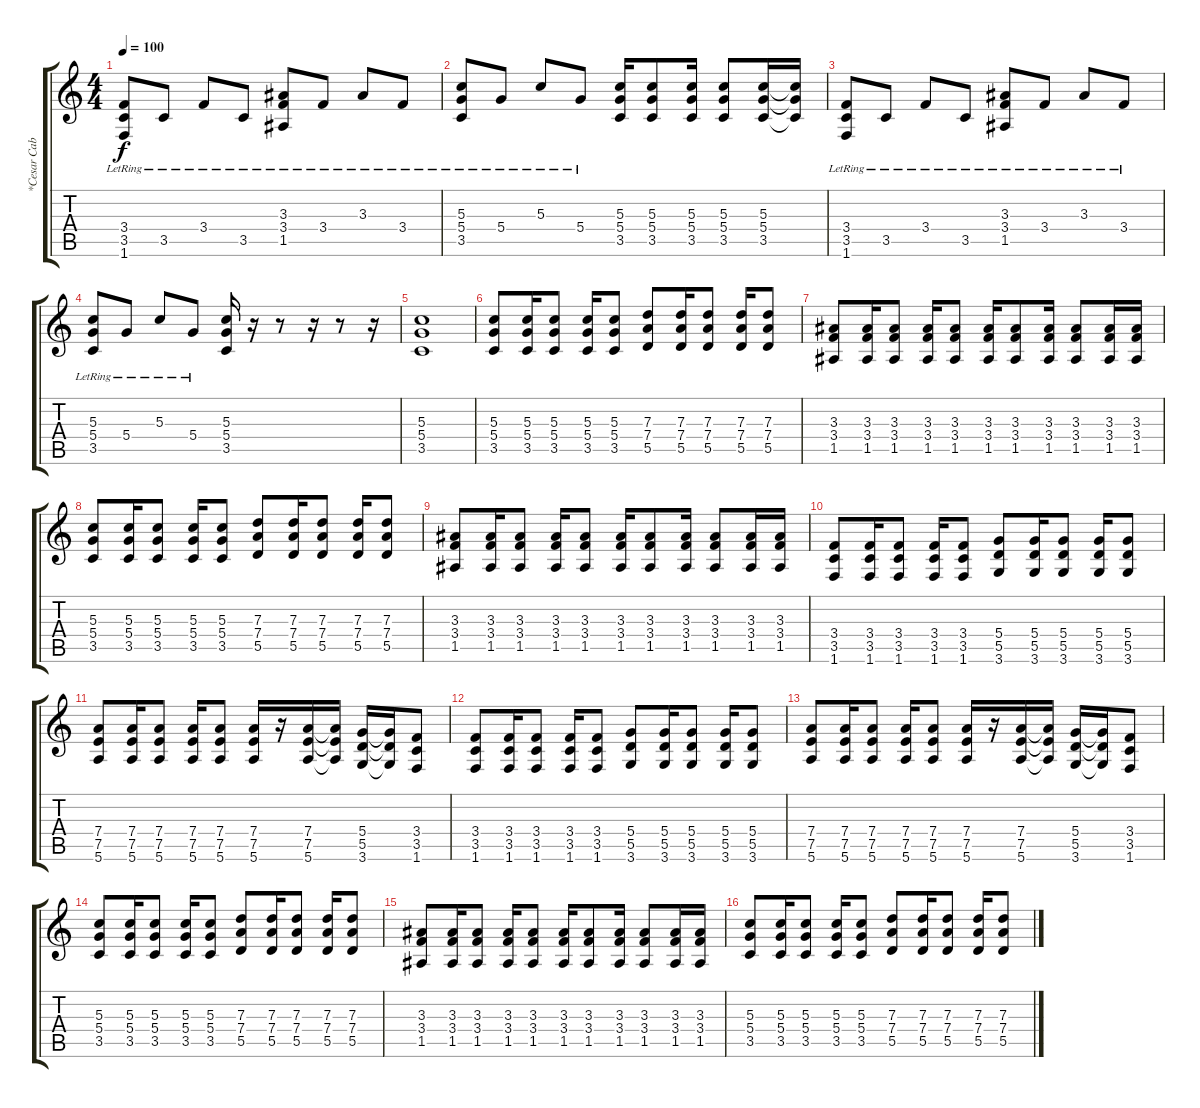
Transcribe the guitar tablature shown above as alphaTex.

\track ("*Cesar Cabal" "*Cesar Cab") {instrument distortionguitar}
\staff {score tabs}
\tuning (E4 B3 G3 D3 A2 E2) {hide}
\ts (4 4)
\tempo 100
\clef g2
\ks c
(3.4{lr} 3.5{lr} 1.6{lr}).8{dy f} 3.5{lr}.8 3.4{lr}.8 3.5{lr}.8 (3.3{lr} 3.4{lr} 1.5{lr}).8 3.4{lr}.8 3.3{lr}.8 3.4{lr}.8 |
(5.3{lr} 5.4{lr} 3.5{lr}).8 5.4{lr}.8 5.3{lr}.8 5.4{lr}.8 (5.3 5.4 3.5).16 (5.3 5.4 3.5).8 (5.3 5.4 3.5).16 (5.3 5.4 3.5).8 (5.3 5.4 3.5).16 (5.3{t} 5.4{t} 3.5{t}).16 |
(3.4{lr} 3.5{lr} 1.6{lr}).8 3.5{lr}.8 3.4{lr}.8 3.5{lr}.8 (3.3{lr} 3.4{lr} 1.5{lr}).8 3.4{lr}.8 3.3{lr}.8 3.4{lr}.8 |
(5.3{lr} 5.4{lr} 3.5{lr}).8 5.4{lr}.8 5.3{lr}.8 5.4{lr}.8 (5.3 5.4 3.5).16 r.16 r.8 r.16 r.8 r.16 |
(5.3 5.4 3.5).1 |
(5.3 5.4 3.5).8 (5.3 5.4 3.5).16 (5.3 5.4 3.5).8 (5.3 5.4 3.5).16 (5.3 5.4 3.5).8 (7.3 7.4 5.5).8 (7.3 7.4 5.5).16 (7.3 7.4 5.5).8 (7.3 7.4 5.5).16 (7.3 7.4 5.5).8 |
(3.3 3.4 1.5).8 (3.3 3.4 1.5).16 (3.3 3.4 1.5).8 (3.3 3.4 1.5).16 (3.3 3.4 1.5).8 (3.3 3.4 1.5).16 (3.3 3.4 1.5).8 (3.3 3.4 1.5).16 (3.3 3.4 1.5).8 (3.3 3.4 1.5).16 (3.3 3.4 1.5).16 |
(5.3 5.4 3.5).8 (5.3 5.4 3.5).16 (5.3 5.4 3.5).8 (5.3 5.4 3.5).16 (5.3 5.4 3.5).8 (7.3 7.4 5.5).8 (7.3 7.4 5.5).16 (7.3 7.4 5.5).8 (7.3 7.4 5.5).16 (7.3 7.4 5.5).8 |
(3.3 3.4 1.5).8 (3.3 3.4 1.5).16 (3.3 3.4 1.5).8 (3.3 3.4 1.5).16 (3.3 3.4 1.5).8 (3.3 3.4 1.5).16 (3.3 3.4 1.5).8 (3.3 3.4 1.5).16 (3.3 3.4 1.5).8 (3.3 3.4 1.5).16 (3.3 3.4 1.5).16 |
(3.4 3.5 1.6).8 (3.4 3.5 1.6).16 (3.4 3.5 1.6).8 (3.4 3.5 1.6).16 (3.4 3.5 1.6).8 (5.4 5.5 3.6).8 (5.4 5.5 3.6).16 (5.4 5.5 3.6).8 (5.4 5.5 3.6).16 (5.4 5.5 3.6).8 |
(7.4 7.5 5.6).8 (7.4 7.5 5.6).16 (7.4 7.5 5.6).8 (7.4 7.5 5.6).16 (7.4 7.5 5.6).8 (7.4 7.5 5.6).16 r.16 (7.4 7.5 5.6).16 (7.4{t} 7.5{t} 5.6{t}).16 (5.4 5.5 3.6).16 (5.4{t} 5.5{t} 3.6{t}).16 (3.4 3.5 1.6).8 |
(3.4 3.5 1.6).8 (3.4 3.5 1.6).16 (3.4 3.5 1.6).8 (3.4 3.5 1.6).16 (3.4 3.5 1.6).8 (5.4 5.5 3.6).8 (5.4 5.5 3.6).16 (5.4 5.5 3.6).8 (5.4 5.5 3.6).16 (5.4 5.5 3.6).8 |
(7.4 7.5 5.6).8 (7.4 7.5 5.6).16 (7.4 7.5 5.6).8 (7.4 7.5 5.6).16 (7.4 7.5 5.6).8 (7.4 7.5 5.6).16 r.16 (7.4 7.5 5.6).16 (7.4{t} 7.5{t} 5.6{t}).16 (5.4 5.5 3.6).16 (5.4{t} 5.5{t} 3.6{t}).16 (3.4 3.5 1.6).8 |
(5.3 5.4 3.5).8 (5.3 5.4 3.5).16 (5.3 5.4 3.5).8 (5.3 5.4 3.5).16 (5.3 5.4 3.5).8 (7.3 7.4 5.5).8 (7.3 7.4 5.5).16 (7.3 7.4 5.5).8 (7.3 7.4 5.5).16 (7.3 7.4 5.5).8 |
(3.3 3.4 1.5).8 (3.3 3.4 1.5).16 (3.3 3.4 1.5).8 (3.3 3.4 1.5).16 (3.3 3.4 1.5).8 (3.3 3.4 1.5).16 (3.3 3.4 1.5).8 (3.3 3.4 1.5).16 (3.3 3.4 1.5).8 (3.3 3.4 1.5).16 (3.3 3.4 1.5).16 |
(5.3 5.4 3.5).8 (5.3 5.4 3.5).16 (5.3 5.4 3.5).8 (5.3 5.4 3.5).16 (5.3 5.4 3.5).8 (7.3 7.4 5.5).8 (7.3 7.4 5.5).16 (7.3 7.4 5.5).8 (7.3 7.4 5.5).16 (7.3 7.4 5.5).8
